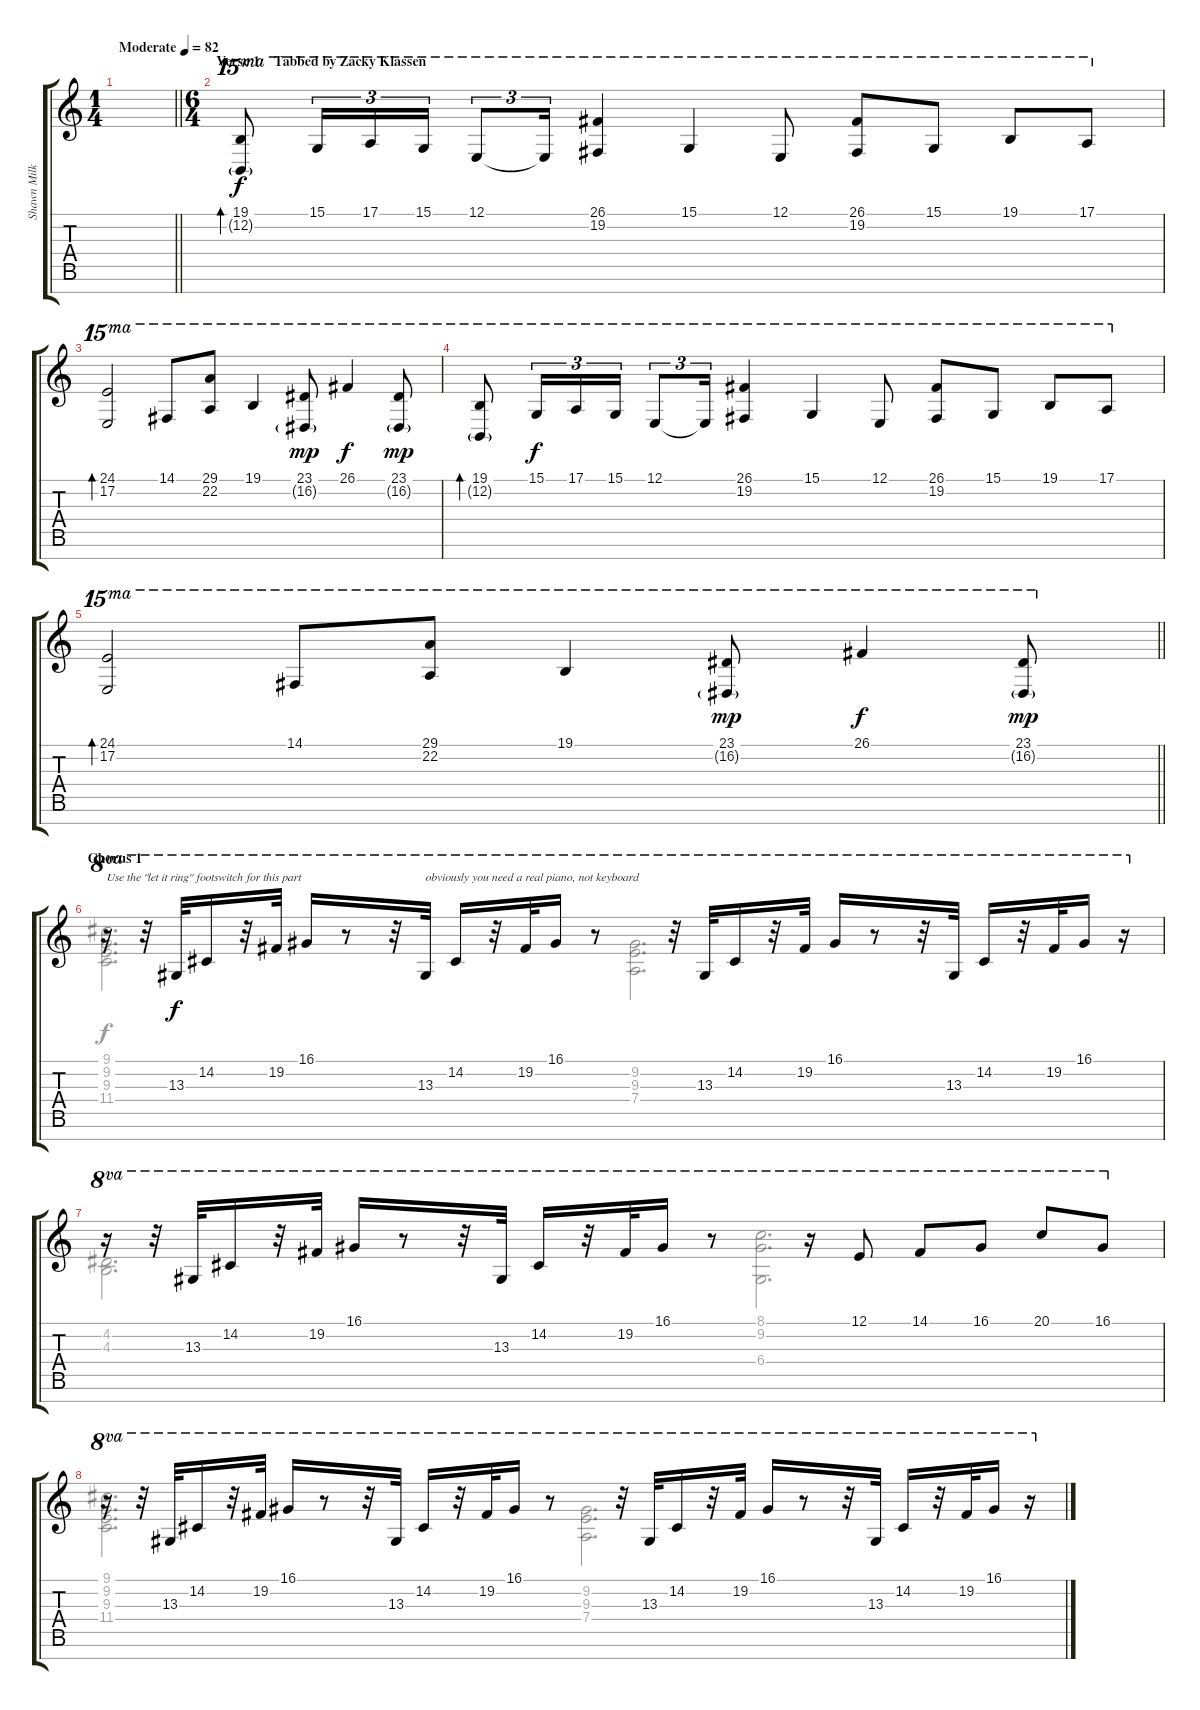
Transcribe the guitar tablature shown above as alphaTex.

\track ("Shawn Milke [Piano II]" "Shawn Milk") {instrument acousticgrandpiano}
\staff {score tabs}
\tuning (E4 B3 G3 D3 A2 E2 B1) {hide}
\voice
\ts (1 4)
\tempo (82 "Moderate")
\clef g2
\barLineRight lightlight
\ks c
|
\ts (6 4)
\section ("" "Verse 1    Tabbed by Zacky Klassen")
(19.1 12.2{g}).8{bd 120 ot 15ma} 15.1.16{tu (3 2) ot 15ma dy f} 17.1.16{tu (3 2) ot 15ma} 15.1.16{tu (3 2) ot 15ma} 12.1.8{tu (3 2) ot 15ma} 12.1{t}.16{tu (3 2) ot 15ma} (26.1 19.2).4{ot 15ma} 15.1.4{ot 15ma} 12.1.8{ot 15ma} (26.1 19.2).8{ot 15ma} 15.1.8{ot 15ma} 19.1.8{ot 15ma} 17.1.8{ot 15ma} |
(24.1 17.2).2{bd 120 ot 15ma} 14.1.8{ot 15ma} (29.1 22.2).8{ot 15ma} 19.1.4{ot 15ma} (23.1 16.2{g}).8{ot 15ma dy mp} 26.1.4{ot 15ma dy f} (23.1 16.2{g}).8{ot 15ma dy mp} |
(19.1 12.2{g}).8{bd 120 ot 15ma} 15.1.16{tu (3 2) ot 15ma dy f} 17.1.16{tu (3 2) ot 15ma} 15.1.16{tu (3 2) ot 15ma} 12.1.8{tu (3 2) ot 15ma} 12.1{t}.16{tu (3 2) ot 15ma} (26.1 19.2).4{ot 15ma} 15.1.4{ot 15ma} 12.1.8{ot 15ma} (26.1 19.2).8{ot 15ma} 15.1.8{ot 15ma} 19.1.8{ot 15ma} 17.1.8{ot 15ma} |
\barLineRight lightlight
(24.1 17.2).2{bd 120 ot 15ma} 14.1.8{ot 15ma} (29.1 22.2).8{ot 15ma} 19.1.4{ot 15ma} (23.1 16.2{g}).8{ot 15ma dy mp} 26.1.4{ot 15ma dy f} (23.1 16.2{g}).8{ot 15ma dy mp} |
\section ("" "Chorus 1")
r.16{ot 8va txt "Use the \"let it ring\" footswitch for this part"} r.32{ot 8va} 13.3.32{ot 8va dy f} 14.2.16{ot 8va} r.32{ot 8va} 19.2.32{ot 8va} 16.1.16{ot 8va} r.8{ot 8va} r.32{ot 8va} 13.3.32{ot 8va txt "obviously you need a real piano, not keyboard"} 14.2.16{ot 8va} r.32{ot 8va} 19.2.32{ot 8va} 16.1.16{ot 8va} r.8{ot 8va} r.32{ot 8va} 13.3.32{ot 8va} 14.2.16{ot 8va} r.32{ot 8va} 19.2.32{ot 8va} 16.1.16{ot 8va} r.8{ot 8va} r.32{ot 8va} 13.3.32{ot 8va} 14.2.16{ot 8va} r.32{ot 8va} 19.2.32{ot 8va} 16.1.16{ot 8va} r.16{ot 8va} |
r.16{ot 8va} r.32{ot 8va} 13.3.32{ot 8va} 14.2.16{ot 8va} r.32{ot 8va} 19.2.32{ot 8va} 16.1.16{ot 8va} r.8{ot 8va} r.32{ot 8va} 13.3.32{ot 8va} 14.2.16{ot 8va} r.32{ot 8va} 19.2.32{ot 8va} 16.1.16{ot 8va} r.8{ot 8va} r.16{ot 8va} 12.1.8{ot 8va} 14.1.8{ot 8va} 16.1.8{ot 8va} 20.1.8{ot 8va} 16.1.8{ot 8va} |
r.16{ot 8va} r.32{ot 8va} 13.3.32{ot 8va} 14.2.16{ot 8va} r.32{ot 8va} 19.2.32{ot 8va} 16.1.16{ot 8va} r.8{ot 8va} r.32{ot 8va} 13.3.32{ot 8va} 14.2.16{ot 8va} r.32{ot 8va} 19.2.32{ot 8va} 16.1.16{ot 8va} r.8{ot 8va} r.32{ot 8va} 13.3.32{ot 8va} 14.2.16{ot 8va} r.32{ot 8va} 19.2.32{ot 8va} 16.1.16{ot 8va} r.8{ot 8va} r.32{ot 8va} 13.3.32{ot 8va} 14.2.16{ot 8va} r.32{ot 8va} 19.2.32{ot 8va} 16.1.16{ot 8va} r.16{ot 8va}
\voice
\clef g2
\ottava regular
\simile none
\barLineRight lightlight
\ks c
|
|
|
|
\barLineRight lightlight
|
(9.1 9.2 9.3 11.4).2{d} (9.2 9.3 7.4).2{d} |
(4.2 4.3).2{d} (8.1 9.2 6.4).2{d} |
(9.1 9.2 9.3 11.4).2{d} (9.2 9.3 7.4).2{d}
